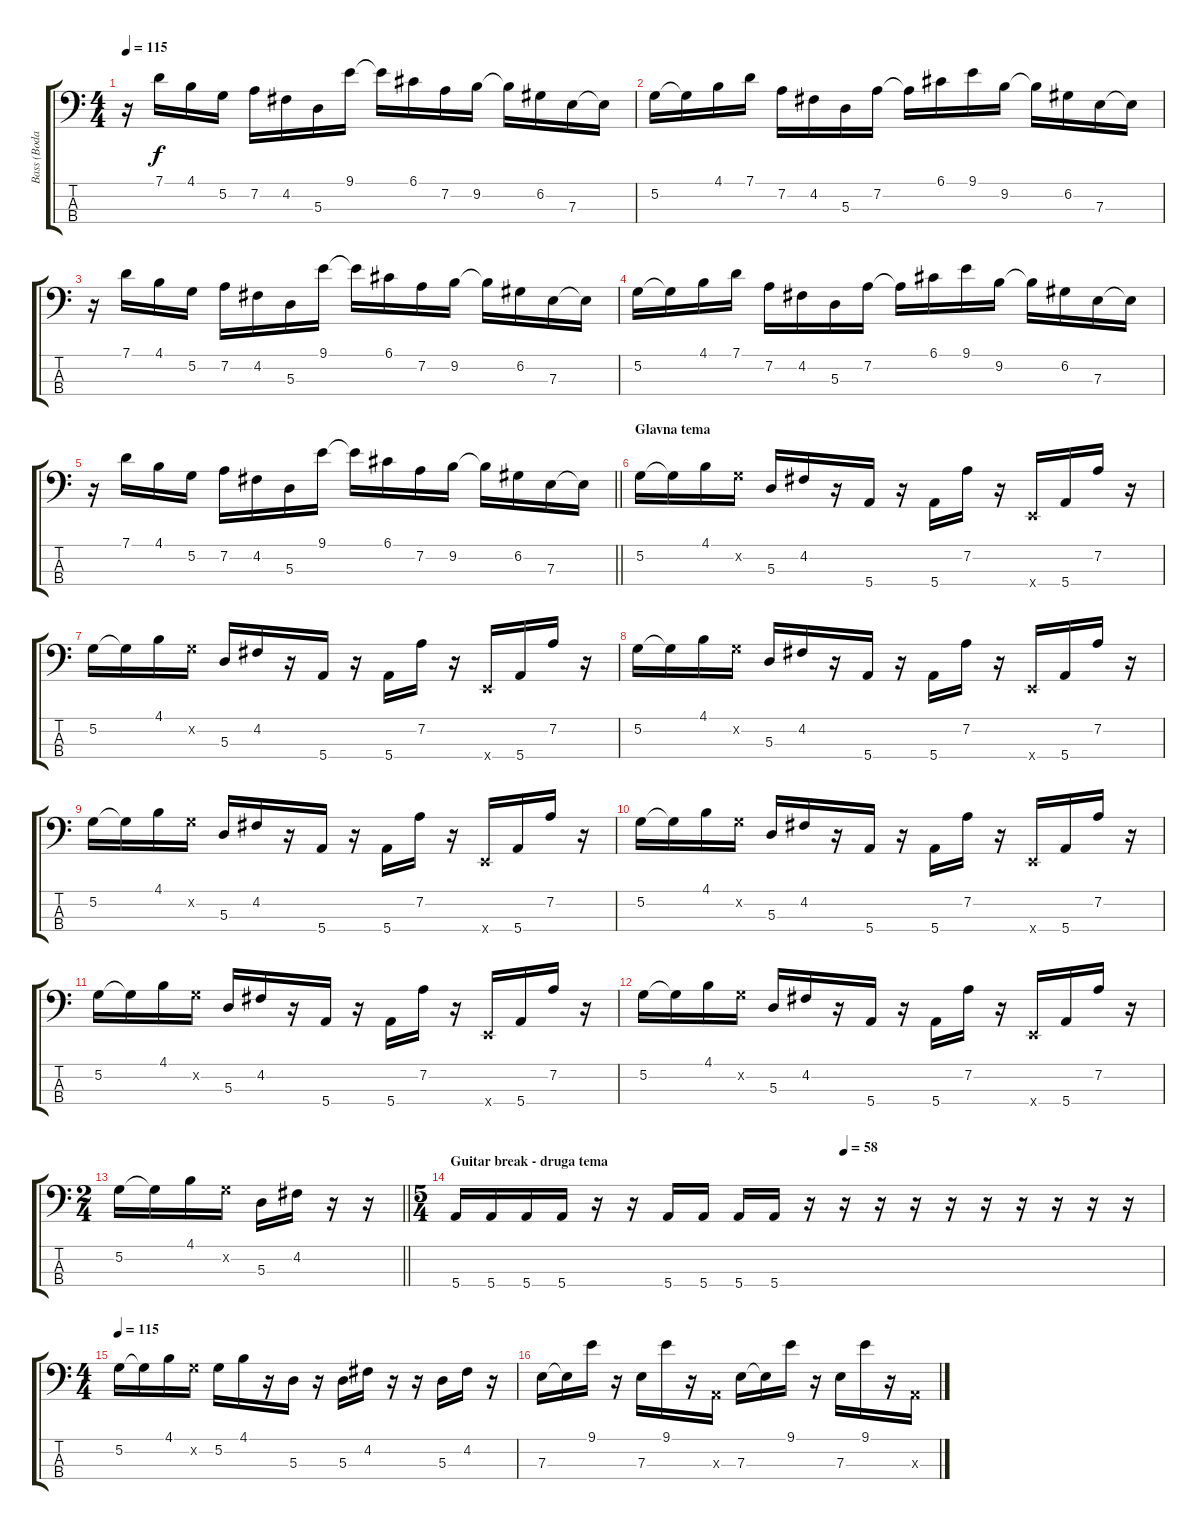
\track ("Bass (Bodan Arsovski)" "Bass (Boda") {instrument electricbassfinger}
\staff {score tabs}
\tuning (G2 D2 A1 E1) {hide}
\ts (4 4)
\tempo 115
\clef f4
\ks c
r.16{dy f} 7.1.16 4.1.16 5.2.16 7.2.16 4.2.16 5.3.16 9.1.16 9.1{t}.16 6.1.16 7.2.16 9.2.16 9.2{t}.16 6.2.16 7.3.16 7.3{t}.16 |
5.2.16 5.2{t}.16 4.1.16 7.1.16 7.2.16 4.2.16 5.3.16 7.2.16 7.2{t}.16 6.1.16 9.1.16 9.2.16 9.2{t}.16 6.2.16 7.3.16 7.3{t}.16 |
r.16 7.1.16 4.1.16 5.2.16 7.2.16 4.2.16 5.3.16 9.1.16 9.1{t}.16 6.1.16 7.2.16 9.2.16 9.2{t}.16 6.2.16 7.3.16 7.3{t}.16 |
5.2.16 5.2{t}.16 4.1.16 7.1.16 7.2.16 4.2.16 5.3.16 7.2.16 7.2{t}.16 6.1.16 9.1.16 9.2.16 9.2{t}.16 6.2.16 7.3.16 7.3{t}.16 |
\barLineRight lightlight
r.16 7.1.16 4.1.16 5.2.16 7.2.16 4.2.16 5.3.16 9.1.16 9.1{t}.16 6.1.16 7.2.16 9.2.16 9.2{t}.16 6.2.16 7.3.16 7.3{t}.16 |
\section ("" "Glavna tema")
5.2.16 5.2{t}.16 4.1.16 5.2{x}.16 5.3.16 4.2.16 r.16 5.4.16 r.16 5.4.16 7.2.16 r.16 0.4{x}.16 5.4.16 7.2.16 r.16 |
5.2.16 5.2{t}.16 4.1.16 5.2{x}.16 5.3.16 4.2.16 r.16 5.4.16 r.16 5.4.16 7.2.16 r.16 0.4{x}.16 5.4.16 7.2.16 r.16 |
5.2.16 5.2{t}.16 4.1.16 5.2{x}.16 5.3.16 4.2.16 r.16 5.4.16 r.16 5.4.16 7.2.16 r.16 0.4{x}.16 5.4.16 7.2.16 r.16 |
5.2.16 5.2{t}.16 4.1.16 5.2{x}.16 5.3.16 4.2.16 r.16 5.4.16 r.16 5.4.16 7.2.16 r.16 0.4{x}.16 5.4.16 7.2.16 r.16 |
5.2.16 5.2{t}.16 4.1.16 5.2{x}.16 5.3.16 4.2.16 r.16 5.4.16 r.16 5.4.16 7.2.16 r.16 0.4{x}.16 5.4.16 7.2.16 r.16 |
5.2.16 5.2{t}.16 4.1.16 5.2{x}.16 5.3.16 4.2.16 r.16 5.4.16 r.16 5.4.16 7.2.16 r.16 0.4{x}.16 5.4.16 7.2.16 r.16 |
5.2.16 5.2{t}.16 4.1.16 5.2{x}.16 5.3.16 4.2.16 r.16 5.4.16 r.16 5.4.16 7.2.16 r.16 0.4{x}.16 5.4.16 7.2.16 r.16 |
\ts (2 4)
\barLineRight lightlight
5.2.16 5.2{t}.16 4.1.16 5.2{x}.16 5.3.16 4.2.16 r.16 r.16 |
\ts (5 4)
\section ("" "Guitar break - druga tema")
\tempo (58 0.55)
5.4.16 5.4.16 5.4.16 5.4.16 r.16 r.16 5.4.16 5.4.16 5.4.16 5.4.16 r.16 r.16 r.16 r.16 r.16 r.16 r.16 r.16 r.16 r.16 |
\ts (4 4)
\tempo 115
5.2.16 5.2{t}.16 4.1.16 5.2{x}.16 5.2.16 4.1.16 r.16 5.3.16 r.16 5.3.16 4.2.16 r.16 r.16 5.3.16 4.2.16 r.16 |
7.3.16 7.3{t}.16 9.1.16 r.16 7.3.16 9.1.16 r.16 0.3{x}.16 7.3.16 7.3{t}.16 9.1.16 r.16 7.3.16 9.1.16 r.16 0.3{x}.16
